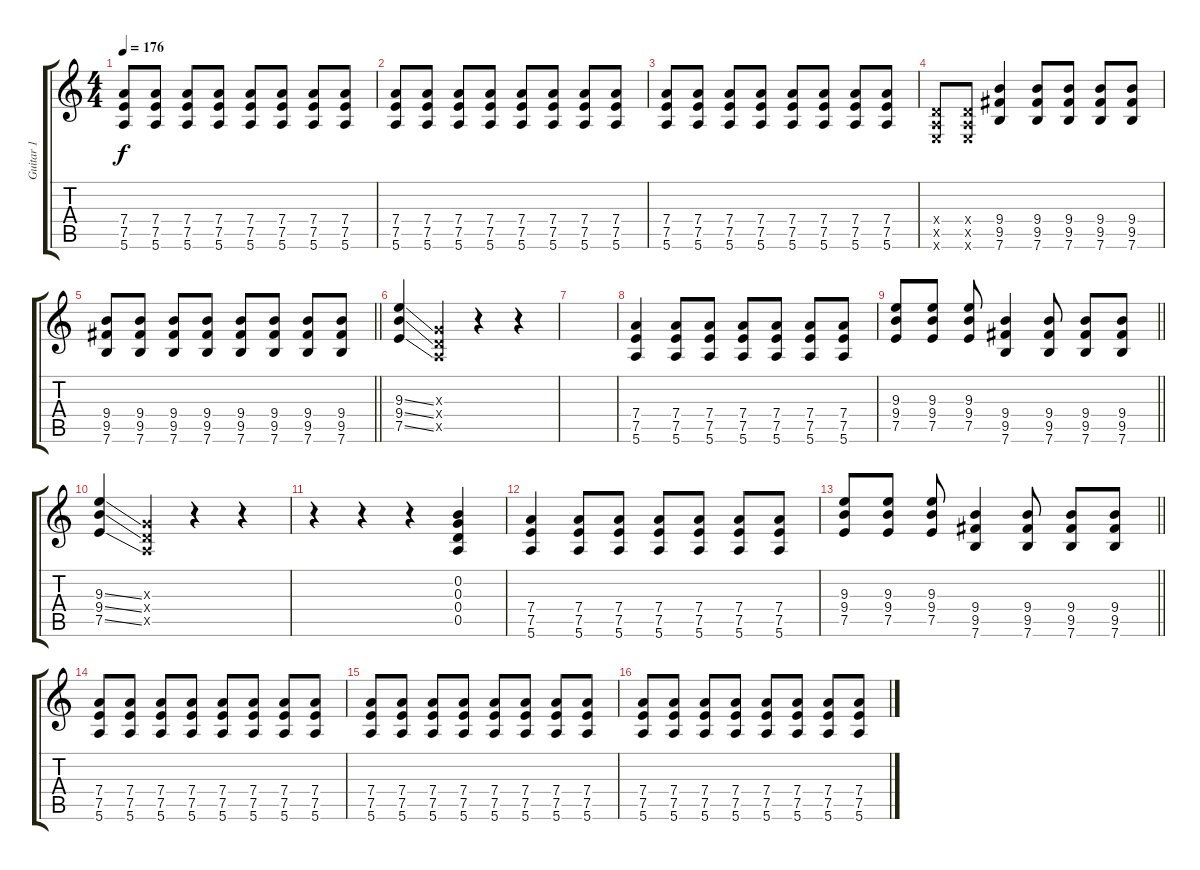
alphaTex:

\track ("Guitar 1" "Guitar 1") {instrument overdrivenguitar}
\staff {score tabs}
\tuning (E4 B3 G3 D3 A2 E2) {hide}
\ts (4 4)
\tempo 176
\clef g2
\ks c
(7.4 7.5 5.6).8{dy f} (7.4 7.5 5.6).8 (7.4 7.5 5.6).8 (7.4 7.5 5.6).8 (7.4 7.5 5.6).8 (7.4 7.5 5.6).8 (7.4 7.5 5.6).8 (7.4 7.5 5.6).8 |
(7.4 7.5 5.6).8 (7.4 7.5 5.6).8 (7.4 7.5 5.6).8 (7.4 7.5 5.6).8 (7.4 7.5 5.6).8 (7.4 7.5 5.6).8 (7.4 7.5 5.6).8 (7.4 7.5 5.6).8 |
(7.4 7.5 5.6).8 (7.4 7.5 5.6).8 (7.4 7.5 5.6).8 (7.4 7.5 5.6).8 (7.4 7.5 5.6).8 (7.4 7.5 5.6).8 (7.4 7.5 5.6).8 (7.4 7.5 5.6).8 |
(0.4{x} 0.5{x} 0.6{x}).8 (0.4{x} 0.5{x} 0.6{x}).8 (9.4 9.5 7.6).4 (9.4 9.5 7.6).8 (9.4 9.5 7.6).8 (9.4 9.5 7.6).8 (9.4 9.5 7.6).8 |
\barLineRight lightlight
(9.4 9.5 7.6).8 (9.4 9.5 7.6).8 (9.4 9.5 7.6).8 (9.4 9.5 7.6).8 (9.4 9.5 7.6).8 (9.4 9.5 7.6).8 (9.4 9.5 7.6).8 (9.4 9.5 7.6).8 |
(9.3{ss} 9.4{ss} 7.5{ss}).4 (0.3{x} 0.4{x} 0.5{x}).4 r.4 r.4 |
|
(7.4 7.5 5.6).4 (7.4 7.5 5.6).8 (7.4 7.5 5.6).8 (7.4 7.5 5.6).8 (7.4 7.5 5.6).8 (7.4 7.5 5.6).8 (7.4 7.5 5.6).8 |
\barLineRight lightlight
(9.3 9.4 7.5).8 (9.3 9.4 7.5).8 (9.3 9.4 7.5).8 (9.4 9.5 7.6).4 (9.4 9.5 7.6).8 (9.4 9.5 7.6).8 (9.4 9.5 7.6).8 |
(9.3{ss} 9.4{ss} 7.5{ss}).4 (0.3{x} 0.4{x} 0.5{x}).4 r.4 r.4 |
r.4 r.4 r.4 (0.2 0.3 0.4 0.5).4 |
(7.4 7.5 5.6).4 (7.4 7.5 5.6).8 (7.4 7.5 5.6).8 (7.4 7.5 5.6).8 (7.4 7.5 5.6).8 (7.4 7.5 5.6).8 (7.4 7.5 5.6).8 |
\barLineRight lightlight
(9.3 9.4 7.5).8 (9.3 9.4 7.5).8 (9.3 9.4 7.5).8 (9.4 9.5 7.6).4 (9.4 9.5 7.6).8 (9.4 9.5 7.6).8 (9.4 9.5 7.6).8 |
(7.4 7.5 5.6).8 (7.4 7.5 5.6).8 (7.4 7.5 5.6).8 (7.4 7.5 5.6).8 (7.4 7.5 5.6).8 (7.4 7.5 5.6).8 (7.4 7.5 5.6).8 (7.4 7.5 5.6).8 |
(7.4 7.5 5.6).8 (7.4 7.5 5.6).8 (7.4 7.5 5.6).8 (7.4 7.5 5.6).8 (7.4 7.5 5.6).8 (7.4 7.5 5.6).8 (7.4 7.5 5.6).8 (7.4 7.5 5.6).8 |
(7.4 7.5 5.6).8 (7.4 7.5 5.6).8 (7.4 7.5 5.6).8 (7.4 7.5 5.6).8 (7.4 7.5 5.6).8 (7.4 7.5 5.6).8 (7.4 7.5 5.6).8 (7.4 7.5 5.6).8
